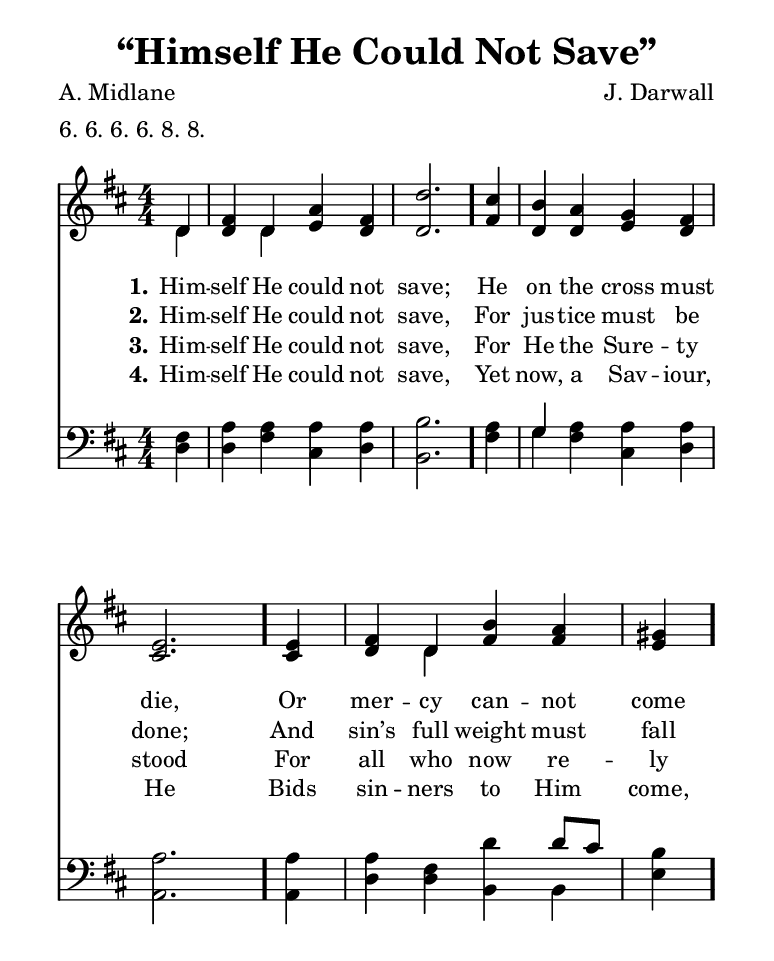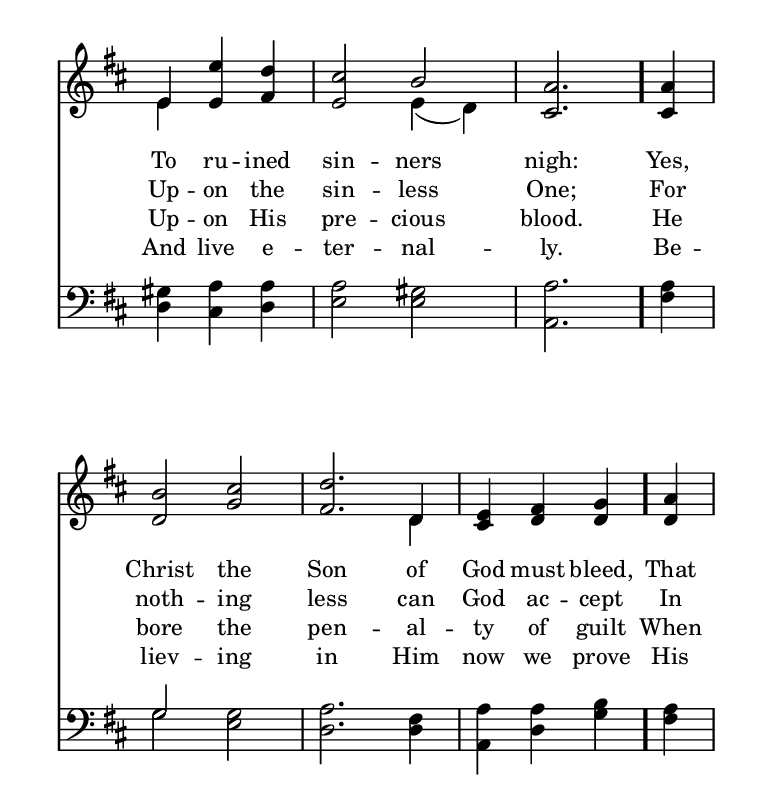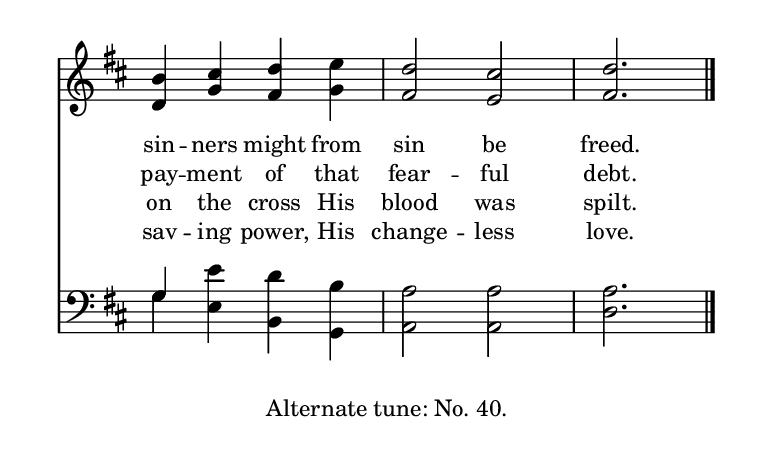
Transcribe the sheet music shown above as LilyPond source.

\include "common/global.ily"
\paper {
  \include "common/paper.ily"
  ragged-bottom = ##t
  ragged-last-bottom = ##t
  systems-per-page = #(cond (is-eogsized 3) (#t #f))
  system-system-spacing.padding = 11
}

\header{
  %gospel
  hymnnumber = "115"
  title = "“Himself He Could Not Save”"
  tunename = "Darwall"
  meter = "6. 6. 6. 6. 8. 8."
  poet = "A. Midlane"
  composer = "J. Darwall"
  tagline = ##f
}

% for fermata in MIDI
ta = { \tempo 4=120 }
tb = { \tempo 4=60 }

patternAA = { c4 | c4 c4 c4 c4 | c2. }

patternBA = { c4 | c4 c4 c4 c4      | c4 }
patternBB = { c4 | c4 c4 c4 c8[ c8] | c4 }

patternCA = { c4 c4 c4 | c2 c2      | c2. }
patternCB = { c4 c4 c4 | c2 c4( c4) | c2. }

patternDA = { c4 | c2 c2 | c2. c4 | c4 c4 c4 }

patternEA = { c4 | c4 c4 c4 c4 | c2 c2 | c2. }

global = {
  \include "common/overrides.ily"
  \override Staff.TimeSignature.style = #'numbered
  \time 4/4
  \override Score.MetronomeMark.transparent = ##t % hide all fermata changes too
  \ta
  \key d \major
  \partial 4
  \autoBeamOff
}

notesSoprano = {
\global
\relative c' {

  \changePitch \patternAA { d | fis d a' fis | d' }
  \changePitch \patternAA { cis | b a g fis | e }
  \changePitch \patternBA { e | fis d b' a | gis }
  \changePitch \patternCA { e e' d | cis b | a }

  \changePitch \patternDA { a | b cis | d d, | e fis g }
  \changePitch \patternEA { a | b cis d e | d cis | d }

  \bar "|."

}
}

notesAlto = {
\global
\relative e' {

  \changePitch \patternAA { d | d d e d | d }
  \changePitch \patternAA { fis | d d e d | cis }
  \changePitch \patternBA { cis | d d fis fis | e }
  \changePitch \patternCB { e e fis | e e( d) | cis }

  \changePitch \patternDA { cis | d g | fis d | cis d d }
  \changePitch \patternEA { d | d g fis g | fis e | fis }

}
}

notesTenor = {
\global
\relative a {

  \changePitch \patternAA { fis | a a a a | b }
  \changePitch \patternAA { a | g a a a | a }
  \changePitch \patternBB { a | a fis d' d[ cis] | b }
  \changePitch \patternCA { gis a a | a gis | a } % original has g's here, not gis's

  \changePitch \patternDA { a | g g | a fis | a a b }
  \changePitch \patternEA { a | g e' d b | a a | a }

}
}

notesBass = {
\global
\relative f {

  \changePitch \patternAA { d | d fis cis d | b }
  \changePitch \patternAA { fis' | g fis cis d | a }
  \changePitch \patternBA { a | d d b b | e }
  \changePitch \patternCA { d cis d | e e | a, }

  \changePitch \patternDA { fis' | g e | d d | a d g }
  \changePitch \patternEA { fis | g e b g | a a | d }

}
}

wordsA = \lyricmode {
\set stanza = "1."

Him -- self He could not save; \bar "."
He on the cross must die, \bar "."
Or mer -- cy can -- not come \bar "."
To ru -- ined sin -- ners nigh: \bar "."
Yes, Christ the Son of God must bleed, \bar "."
That sin -- ners might from sin be freed. \bar "."

}

wordsB = \lyricmode {
\set stanza = "2."

Him -- self He could not save,
For jus -- tice must be done;
And sin’s full weight must fall
Up -- on the sin -- less One;
For noth -- ing less can God ac -- cept
In pay -- ment of that fear -- ful debt.

}

wordsC = \lyricmode {
\set stanza = "3."

Him -- self He could not save,
For He the Sure -- ty stood
For all who now re -- ly
Up -- on His pre -- cious blood.
He bore the pen -- al -- ty of guilt
When on the cross His blood was spilt.

}

wordsD = \lyricmode {
\set stanza = "4."

Him -- self He could not save,
Yet now, a Sav -- iour, He
Bids sin -- ners to Him come,
And live e -- ter -- nal -- ly.
Be -- liev -- ing in Him now we prove
His sav -- ing power, His change -- less love.

}

\score {
  \context ChoirStaff <<
    \context Staff = upper <<
      \set Staff.autoBeaming = ##f
      \set ChoirStaff.systemStartDelimiter = #'SystemStartBar
      \set ChoirStaff.printPartCombineTexts = ##f
      \partcombine #'(2 . 11) \notesSoprano \notesAlto
      \context NullVoice = sopranos { \voiceOne << \notesSoprano >> }
      \context Lyrics = one   \lyricsto sopranos \wordsA
      \context Lyrics = two   \lyricsto sopranos \wordsB
      \context Lyrics = three \lyricsto sopranos \wordsC
      \context Lyrics = four  \lyricsto sopranos \wordsD
    >>
    \context Staff = men <<
      \set Staff.autoBeaming = ##f
      \clef bass
      \set ChoirStaff.printPartCombineTexts = ##f
      \partcombine #'(2 . 11) \notesTenor \notesBass
    >>
  >>
  \layout {
    \include "common/layout.ily"
  }
  \midi{
    \include "common/midi.ily"
  }
}

\noPageBreak \markup { \vspace #2 \fill-line { \raise #2 \line { Alternate tune: No. 40. } } }

\version "2.19.49"  % necessary for upgrading to future LilyPond versions.

% vi:set et ts=2 sw=2 ai nocindent syntax=lilypond:
